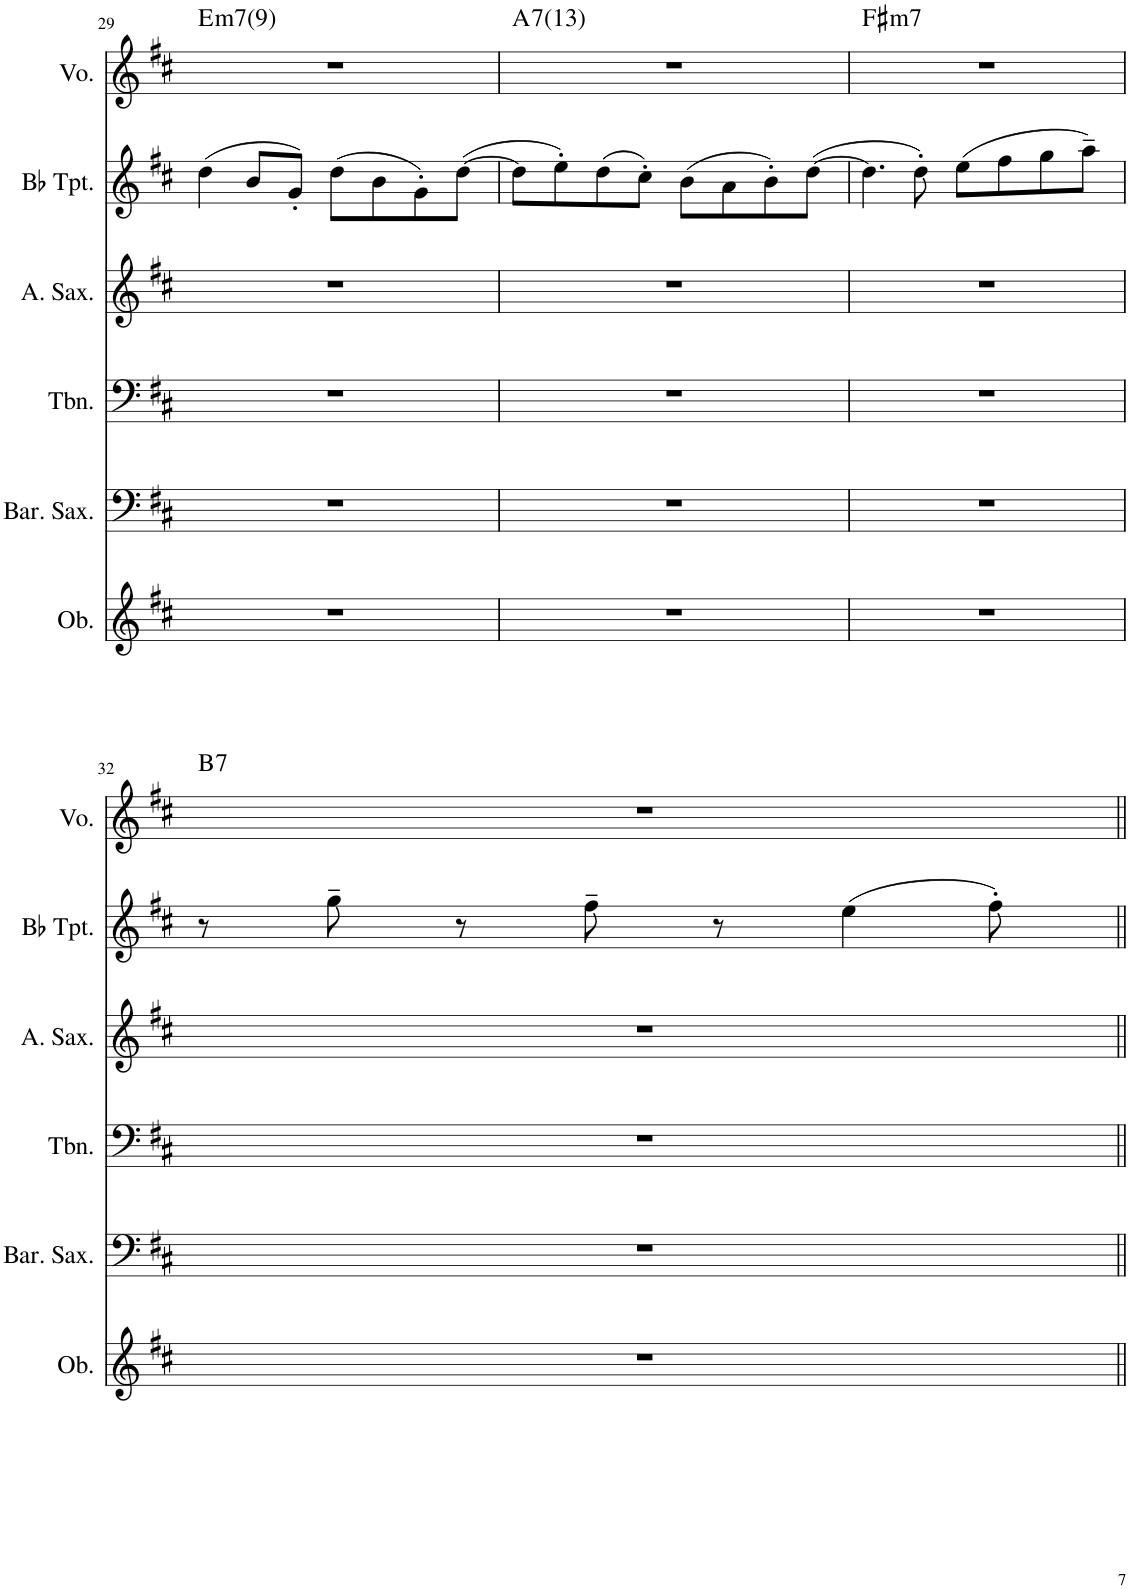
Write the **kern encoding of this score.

**kern	**kern	**kern	**kern	**kern	**kern	**harte
*part6	*part5	*part4	*part3	*part2	*part1	*part1
*staff6	*staff5	*staff4	*staff3	*staff2	*staff1	*
*I"Oboe	*I"Baritone Saxophone	*I"Trombone	*I"Alto Saxophone	*I"Bb Trumpet	*I"Voice	*
*I'Ob.	*I'Bar. Sax.	*I'Tbn.	*I'A. Sax.	*I'Bb Tpt.	*I'Vo.	*
!!LO:PB:g=z
*clefG2	*clefF4	*clefF4	*clefG2	*clefG2	*clefG2	*
*	*ITrd12c21	*	*ITrd5c9	*ITrd1c2	*	*
*k[f#c#]	*k[f#c#]	*k[f#c#]	*k[f#c#]	*k[f#c#]	*k[f#c#]	*
*M4/4	*M4/4	*M4/4	*M4/4	*M4/4	*M4/4	*
=29	=29	=29	=29	=29	=29	=29
!	!	!	!	!	!	!LO:H:kt=m7
1r	1r	1r	1r	(4dd\	1r	E:min7(9)
.	.	.	.	8b/L	.	.
.	.	.	.	8g'/J)	.	.
.	.	.	.	(8dd\L	.	.
.	.	.	.	8b\	.	.
.	.	.	.	8g'\)	.	.
.	.	.	.	([8dd\J	.	.
=30	=30	=30	=30	=30	=30	=30
!	!	!	!	!	!	!LO:H:kt=7
1r	1r	1r	1r	8dd\L]	1r	A:7(13)
.	.	.	.	8ee'\)	.	.
.	.	.	.	(8dd\	.	.
.	.	.	.	8cc#'\J)	.	.
.	.	.	.	(8b\L	.	.
.	.	.	.	8a\	.	.
.	.	.	.	8b'\)	.	.
.	.	.	.	([8dd\J	.	.
=31	=31	=31	=31	=31	=31	=31
!	!	!	!	!	!	!LO:H:kt=m7
1r	1r	1r	1r	4.dd\]	1r	F#:min7
.	.	.	.	8dd'\)	.	.
.	.	.	.	(8ee\L	.	.
.	.	.	.	8ff#\	.	.
.	.	.	.	8gg\	.	.
.	.	.	.	8aa~\J)	.	.
!!LO:LB:g=z
=32	=32	=32	=32	=32	=32	=32
!	!	!	!	!	!	!LO:H:kt=7
1r	1r	1r	1r	8r	1r	B:7
.	.	.	.	8gg~\	.	.
.	.	.	.	8r	.	.
.	.	.	.	8ff#~\	.	.
.	.	.	.	8r	.	.
.	.	.	.	(4ee\	.	.
.	.	.	.	8ff#'\)	.	.
=||	=||	=||	=||	=||	=||	=||
*-	*-	*-	*-	*-	*-	*-
